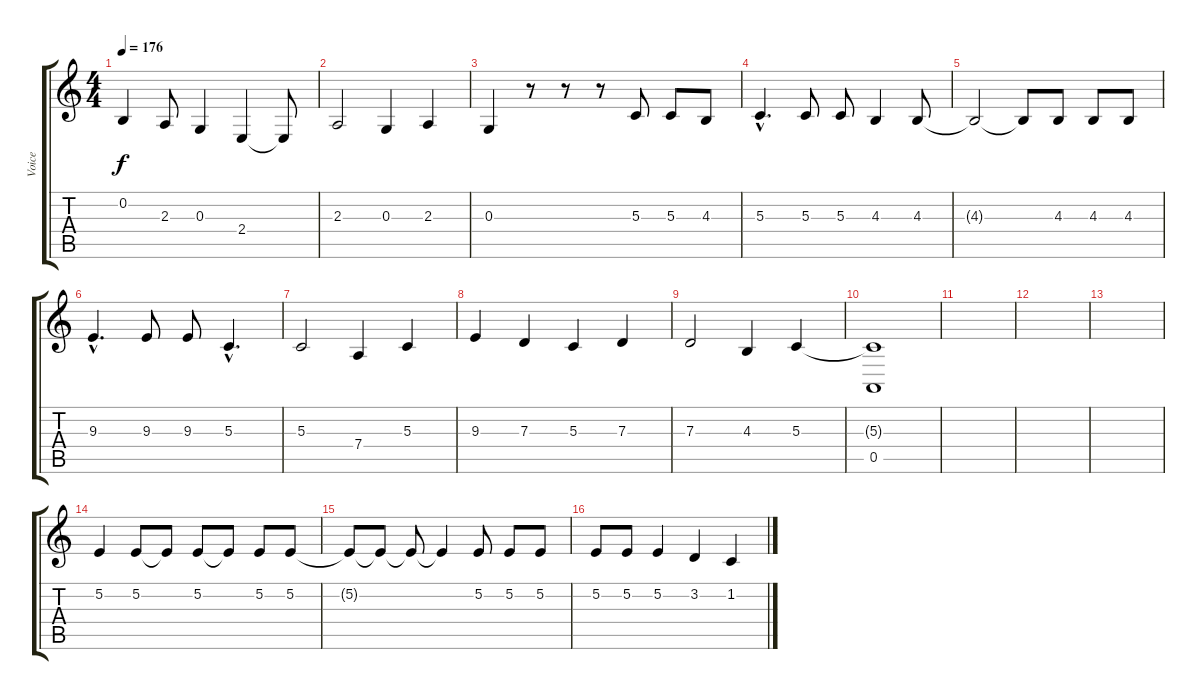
\track ("Voice" "Voice") {instrument oboe}
\staff {score tabs}
\tuning (E4 B3 G3 D3 A2 E2) {hide}
\ts (4 4)
\tempo 176
\clef g2
\ks c
0.2.4{dy f} 2.3.8 0.3.4 2.4.4 2.4{t}.8 |
2.3.2 0.3.4 2.3.4 |
0.3.4 r.8 r.8 r.8 5.3.8 5.3.8 4.3.8 |
5.3{hac}.4{d} 5.3.8 5.3.8 4.3.4 4.3.8 |
4.3{t}.2 4.3{t}.8 4.3.8 4.3.8 4.3.8 |
9.3{hac}.4{d} 9.3.8 9.3.8 5.3{hac}.4{d} |
5.3.2 7.4.4 5.3.4 |
9.3.4 7.3.4 5.3.4 7.3.4 |
7.3.2 4.3.4 5.3.4 |
(5.3{t} 0.5).1 |
|
|
|
5.2.4 5.2.8 5.2{t}.8 5.2.8 5.2{t}.8 5.2.8 5.2.8 |
5.2{t}.8 5.2{t}.8 5.2{t}.8 5.2{t}.4 5.2.8 5.2.8 5.2.8 |
5.2.8 5.2.8 5.2.4 3.2.4 1.2.4
